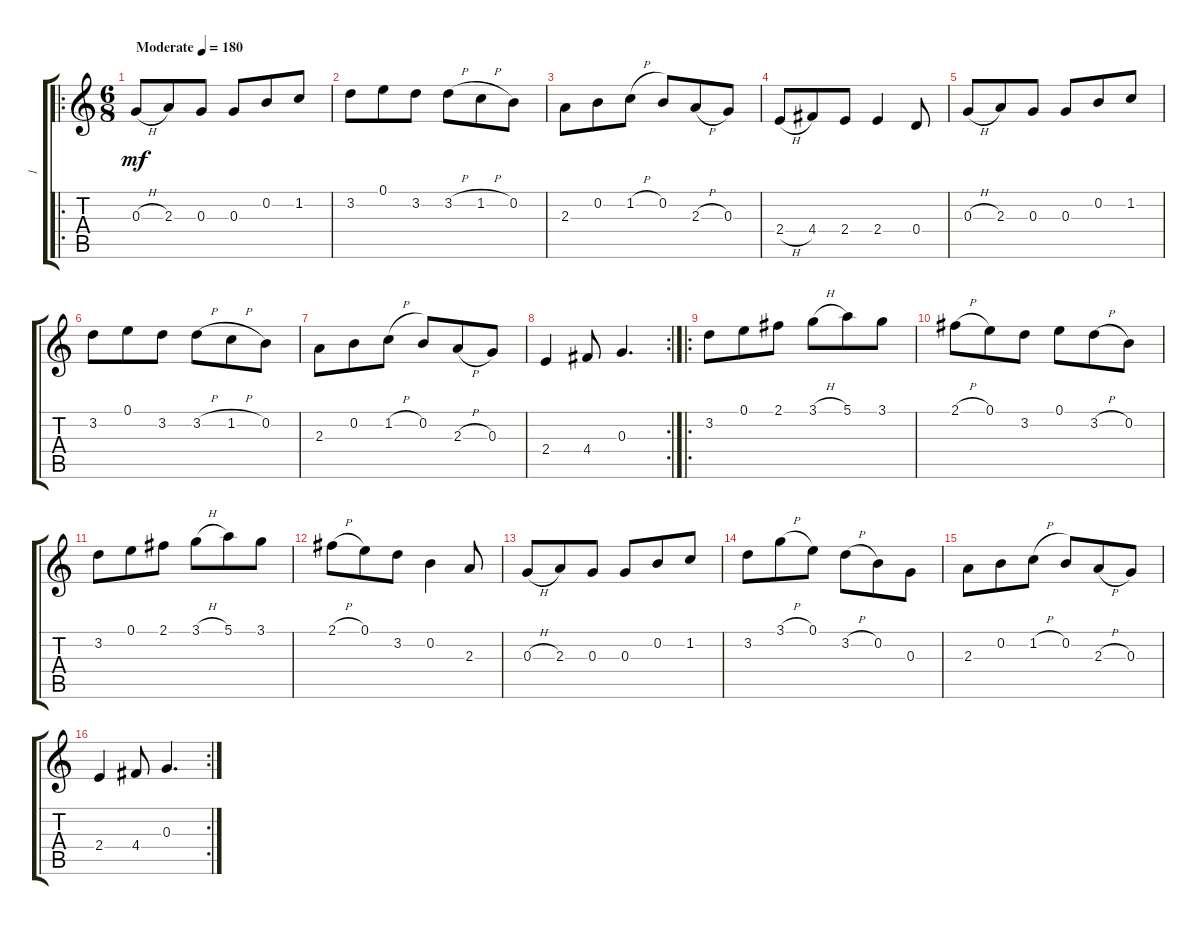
\track ("1" "1") {instrument acousticguitarsteel}
\staff {score tabs}
\tuning (E4 B3 G3 D3 A2 E2) {hide}
\ro
\ts (6 8)
\tempo (180 "Moderate")
\clef g2
\ks c
0.3{h}.8{dy mf instrument acousticguitarsteel} 2.3.8 0.3.8 0.3.8 0.2.8 1.2.8 |
3.2.8 0.1.8 3.2.8 3.2{h}.8 1.2{h}.8 0.2.8 |
2.3.8 0.2.8 1.2{h}.8 0.2.8 2.3{h}.8 0.3.8 |
2.4{h}.8 4.4.8 2.4.8 2.4.4 0.4.8 |
0.3{h}.8 2.3.8 0.3.8 0.3.8 0.2.8 1.2.8 |
3.2.8 0.1.8 3.2.8 3.2{h}.8 1.2{h}.8 0.2.8 |
2.3.8 0.2.8 1.2{h}.8 0.2.8 2.3{h}.8 0.3.8 |
\rc 2
2.4.4 4.4.8 0.3.4{d} |
\ro
3.2.8 0.1.8 2.1.8 3.1{h}.8 5.1.8 3.1.8 |
2.1{h}.8 0.1.8 3.2.8 0.1.8 3.2{h}.8 0.2.8 |
3.2.8 0.1.8 2.1.8 3.1{h}.8 5.1.8 3.1.8 |
2.1{h}.8 0.1.8 3.2.8 0.2.4 2.3.8 |
0.3{h}.8 2.3.8 0.3.8 0.3.8 0.2.8 1.2.8 |
3.2.8 3.1{h}.8 0.1.8 3.2{h}.8 0.2.8 0.3.8 |
2.3.8 0.2.8 1.2{h}.8 0.2.8 2.3{h}.8 0.3.8 |
\rc 2
2.4.4 4.4.8 0.3.4{d}
